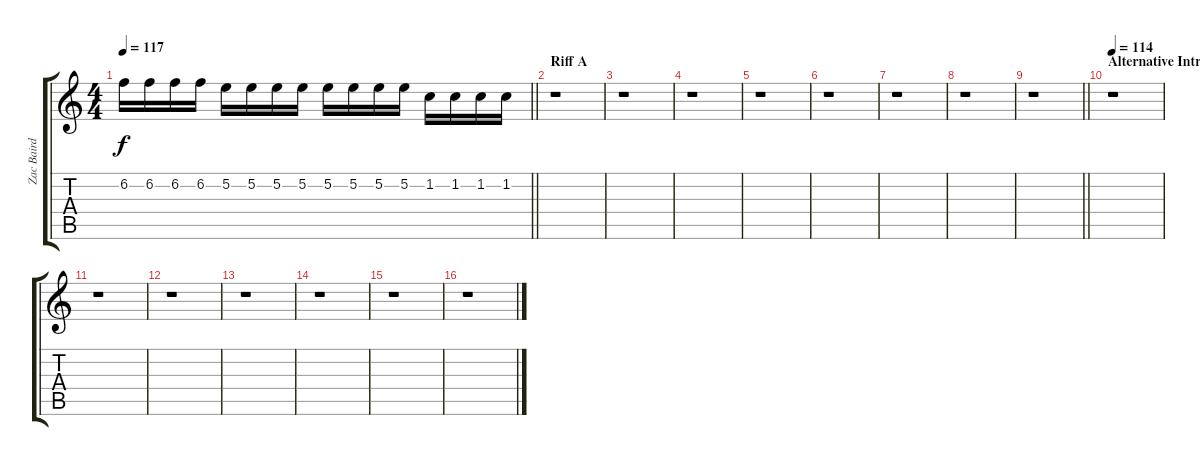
\track ("Zac Baird" "Zac Baird") {instrument overdrivenguitar}
\staff {score tabs}
\tuning (E4 B3 G3 D3 A2 E2) {hide}
\ts (4 4)
\tempo 117
\clef g2
\barLineRight lightlight
\ks c
6.2.16{dy f} 6.2.16 6.2.16 6.2.16 5.2.16 5.2.16 5.2.16 5.2.16 5.2.16 5.2.16 5.2.16 5.2.16 1.2.16 1.2.16 1.2.16 1.2.16 |
\section ("" "Riff A")
r.1 |
r.1 |
r.1 |
r.1 |
r.1 |
r.1 |
r.1 |
\barLineRight lightlight
r.1 |
\section ("" "Alternative Intro Riff")
\tempo 114
r.1 |
r.1 |
r.1 |
r.1 |
r.1 |
r.1 |
r.1
